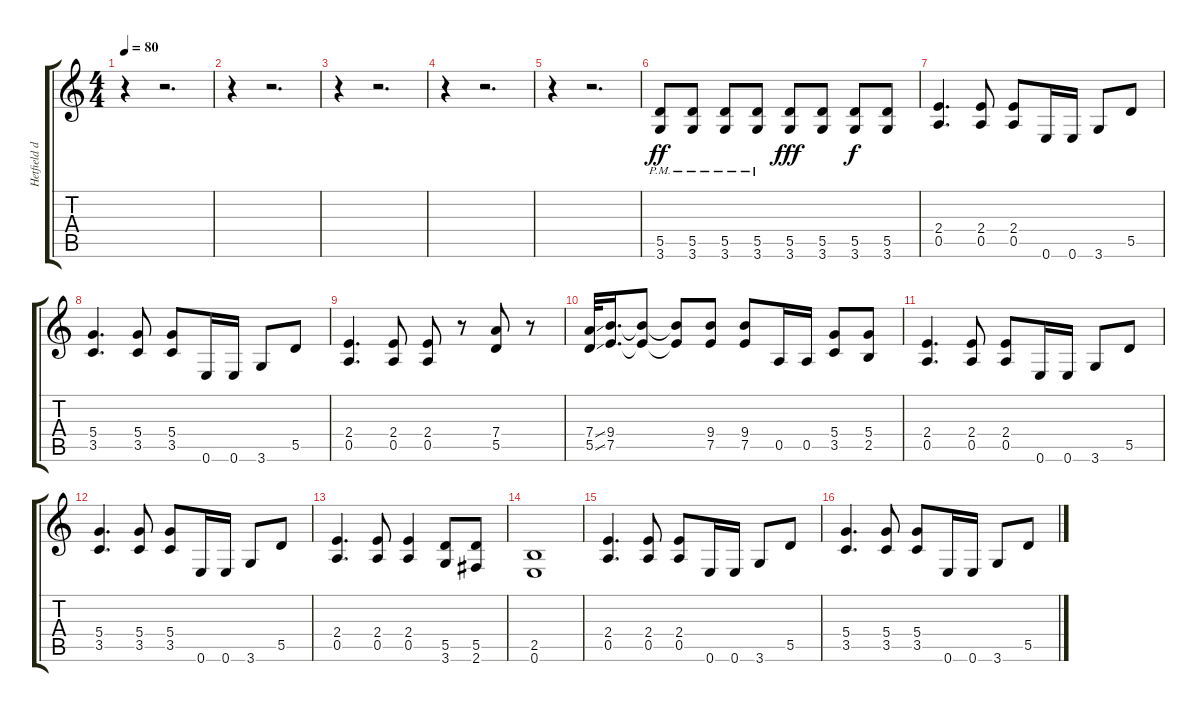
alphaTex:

\track ("Hetfield disto" "Hetfield d") {instrument distortionguitar}
\staff {score tabs}
\tuning (E4 B3 G3 D3 A2 E2) {hide}
\ts (4 4)
\tempo 80
\clef g2
\ks c
r.4{dy ff} r.2{d} |
r.4 r.2{d} |
r.4 r.2{d} |
r.4 r.2{d} |
r.4 r.2{d} |
(5.5{pm} 3.6{pm}).8 (5.5{pm} 3.6{pm}).8 (5.5{pm} 3.6{pm}).8 (5.5{pm} 3.6{pm}).8 (5.5 3.6).8{dy fff} (5.5 3.6).8 (5.5 3.6).8{dy f} (5.5 3.6).8 |
(2.4 0.5).4{d} (2.4 0.5).8 (2.4 0.5).8 0.6.16 0.6.16 3.6.8 5.5.8 |
(5.4 3.5).4{d} (5.4 3.5).8 (5.4 3.5).8 0.6.16 0.6.16 3.6.8 5.5.8 |
(2.4 0.5).4{d} (2.4 0.5).8 (2.4 0.5).8 r.8 (7.4 5.5).8 r.8 |
(7.4{ss} 5.5{ss}).32 (9.4 7.5).16{d} (9.4{t} 7.5{t}).8 (9.4{t} 7.5{t}).8 (9.4 7.5).8 (9.4 7.5).8 0.5.16 0.5.16 (5.4 3.5).8 (5.4 2.5).8 |
(2.4 0.5).4{d} (2.4 0.5).8 (2.4 0.5).8 0.6.16 0.6.16 3.6.8 5.5.8 |
(5.4 3.5).4{d} (5.4 3.5).8 (5.4 3.5).8 0.6.16 0.6.16 3.6.8 5.5.8 |
(2.4 0.5).4{d} (2.4 0.5).8 (2.4 0.5).4 (5.5 3.6).8 (5.5 2.6).8 |
(2.5 0.6).1 |
(2.4 0.5).4{d} (2.4 0.5).8 (2.4 0.5).8 0.6.16 0.6.16 3.6.8 5.5.8 |
(5.4 3.5).4{d} (5.4 3.5).8 (5.4 3.5).8 0.6.16 0.6.16 3.6.8 5.5.8
